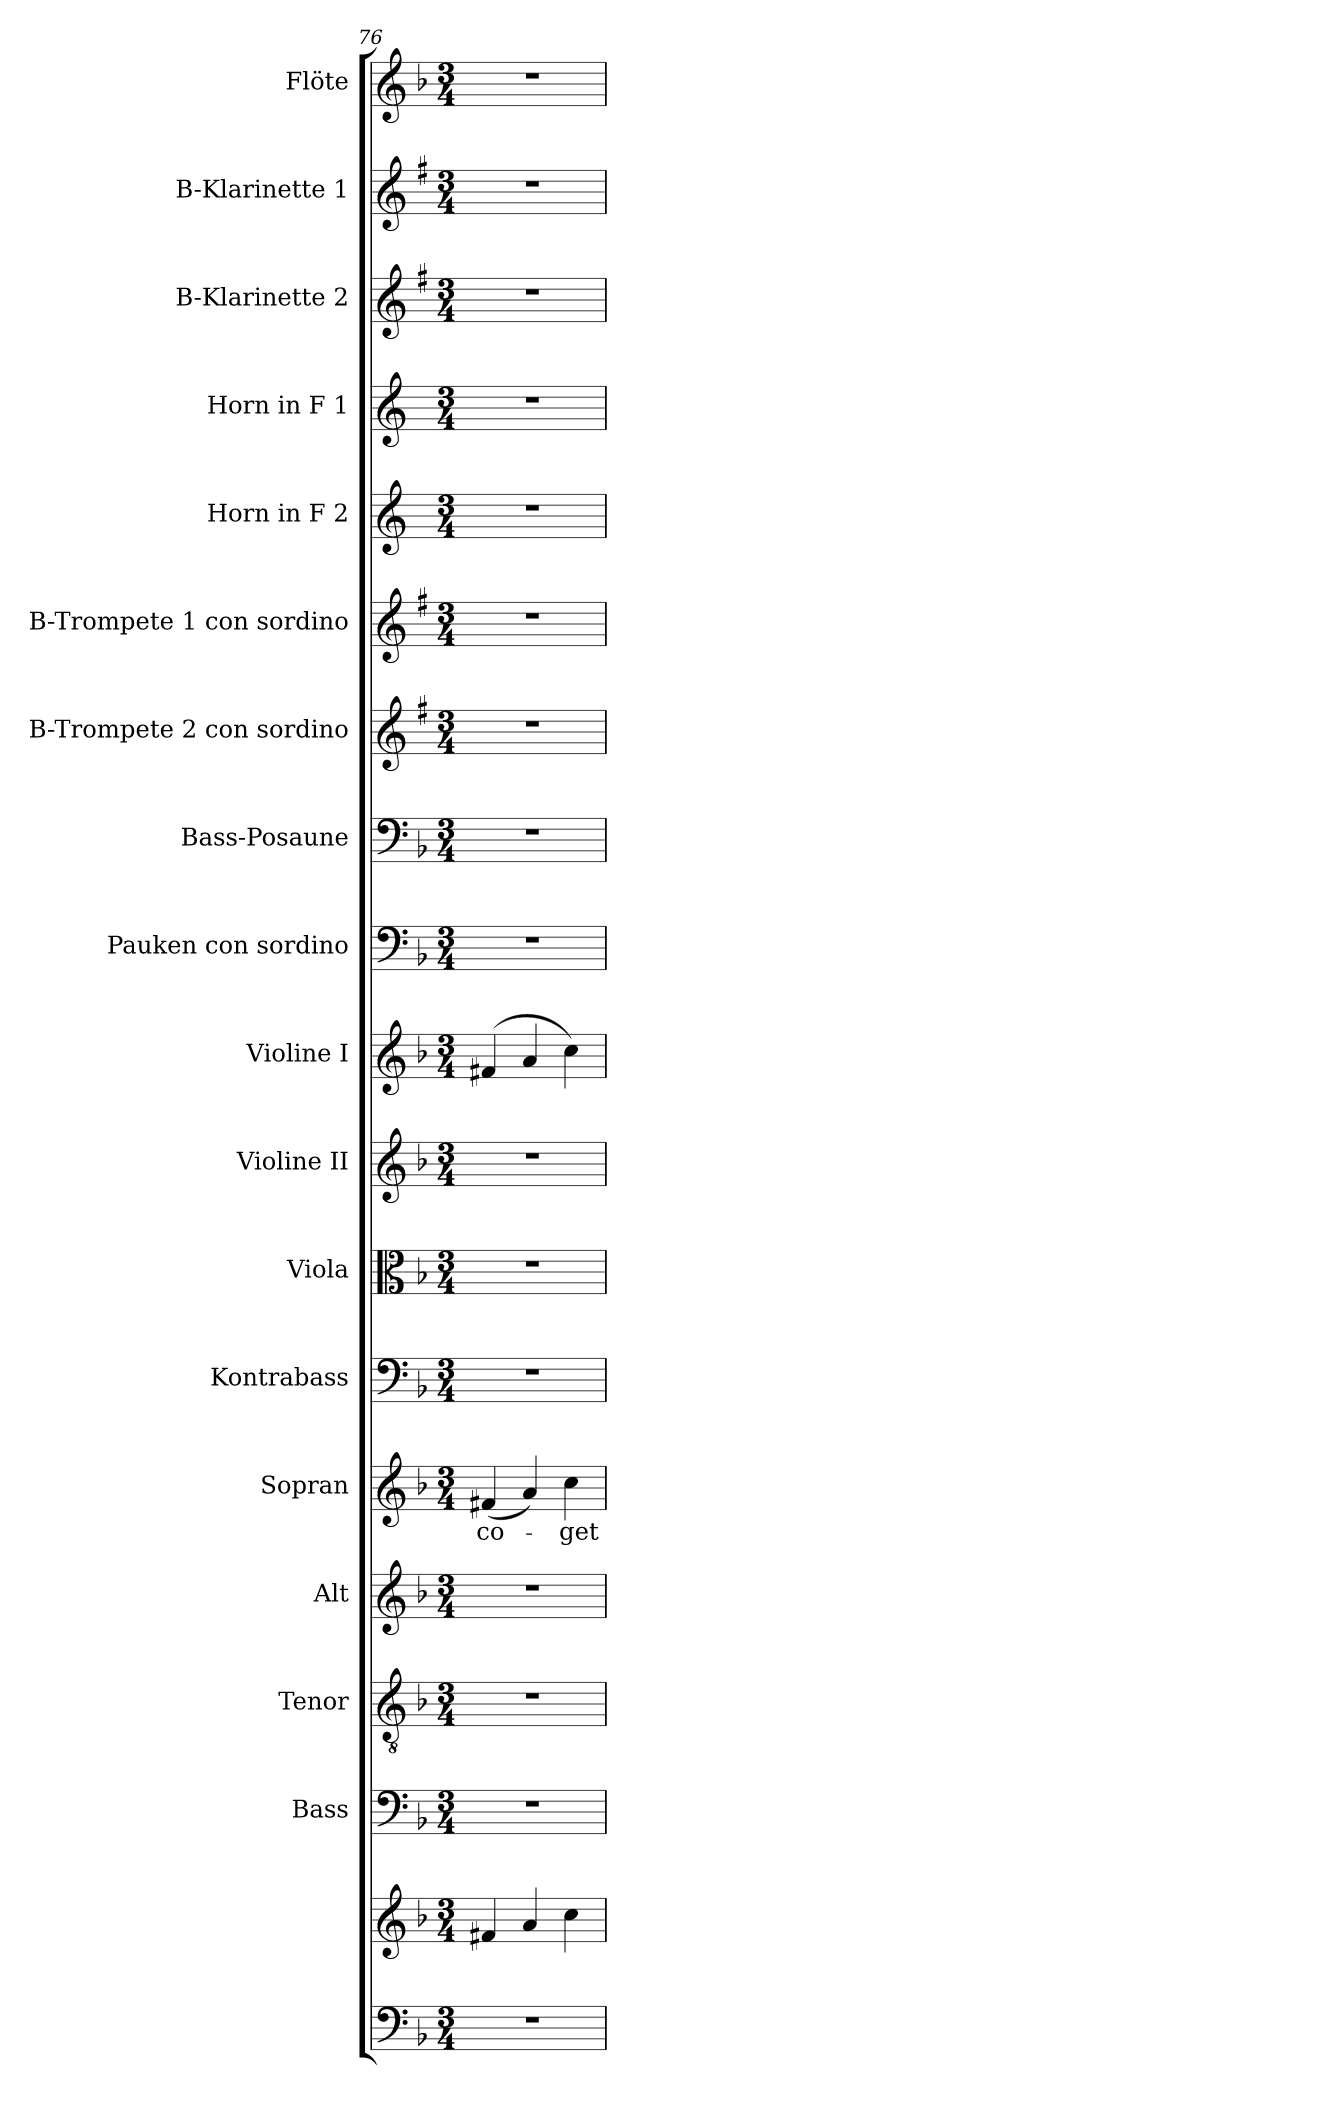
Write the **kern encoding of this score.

**kern	**kern	**kern	**kern	**kern	**kern	**text	**kern	**kern	**kern	**kern	**kern	**kern	**kern	**kern	**kern	**kern	**kern	**kern	**kern
*part18	*part18	*part17	*part16	*part15	*part14	*part14	*part13	*part12	*part11	*part10	*part9	*part8	*part7	*part6	*part5	*part4	*part3	*part2	*part1
*staff19	*staff18	*staff17	*staff16	*staff15	*staff14	*staff14	*staff13	*staff12	*staff11	*staff10	*staff9	*staff8	*staff7	*staff6	*staff5	*staff4	*staff3	*staff2	*staff1
*	*	*I"Bass	*I"Tenor	*I"Alt	*I"Sopran	*	*I"Kontrabass	*I"Viola	*I"Violine II	*I"Violine I	*I"Pauken con sordino	*I"Bass-Posaune	*I"B-Trompete 2 con sordino	*I"B-Trompete 1 con sordino	*I"Horn in F 2	*I"Horn in F 1	*I"B-Klarinette 2	*I"B-Klarinette 1	*I"Flöte
*	*	*I'B.	*I'T.	*I'A.	*I'S.	*	*I'Kb.	*I'Vla.	*I'Vl. II	*I'Vl. I	*I'Pk.	*I'B. Pos.	*I'B Trp. 2	*I'B Trp. 1	*	*	*I'B Kl. 2	*I'B Kl. 1	*I'Fl.
*clefF4	*clefG2	*clefF4	*clefGv2	*clefG2	*clefG2	*	*clefF4	*clefC3	*clefG2	*clefG2	*clefF4	*clefF4	*clefG2	*clefG2	*clefG2	*clefG2	*clefG2	*clefG2	*clefG2
*	*	*	*	*	*	*	*ITrd7c12	*	*	*	*	*	*ITrd1c2	*ITrd1c2	*ITrd4c7	*ITrd4c7	*ITrd1c2	*ITrd1c2	*
*k[b-]	*k[b-]	*k[b-]	*k[b-]	*k[b-]	*k[b-]	*	*k[b-]	*k[b-]	*k[b-]	*k[b-]	*k[b-]	*k[b-]	*k[b-]	*k[b-]	*k[b-]	*k[b-]	*k[b-]	*k[b-]	*k[b-]
*F:	*F:	*F:	*F:	*F:	*F:	*	*F:	*F:	*F:	*F:	*F:	*F:	*F:	*F:	*F:	*F:	*F:	*F:	*F:
*M3/4	*M3/4	*M3/4	*M3/4	*M3/4	*M3/4	*	*M3/4	*M3/4	*M3/4	*M3/4	*M3/4	*M3/4	*M3/4	*M3/4	*M3/4	*M3/4	*M3/4	*M3/4	*M3/4
=76	=76	=76	=76	=76	=76	=76	=76	=76	=76	=76	=76	=76	=76	=76	=76	=76	=76	=76	=76
!	!	!	!	!	!	!LO:LY:b	!	!	!	!	!	!	!	!	!	!	!	!	!
2.r	4f#X/	2.r	2.r	2.r	(<4f#X/	co-	2.r	2.r	2.r	(>4f#X/	2.r	2.r	2.r	2.r	2.r	2.r	2.r	2.r	2.r
.	4a/	.	.	.	4a/)	.	.	.	.	4a/	.	.	.	.	.	.	.	.	.
!	!	!	!	!	!	!LO:LY:b	!	!	!	!	!	!	!	!	!	!	!	!	!
.	4cc\	.	.	.	4cc\	-get	.	.	.	4cc\)	.	.	.	.	.	.	.	.	.
=	=	=	=	=	=	=	=	=	=	=	=	=	=	=	=	=	=	=	=
*-	*-	*-	*-	*-	*-	*-	*-	*-	*-	*-	*-	*-	*-	*-	*-	*-	*-	*-	*-
